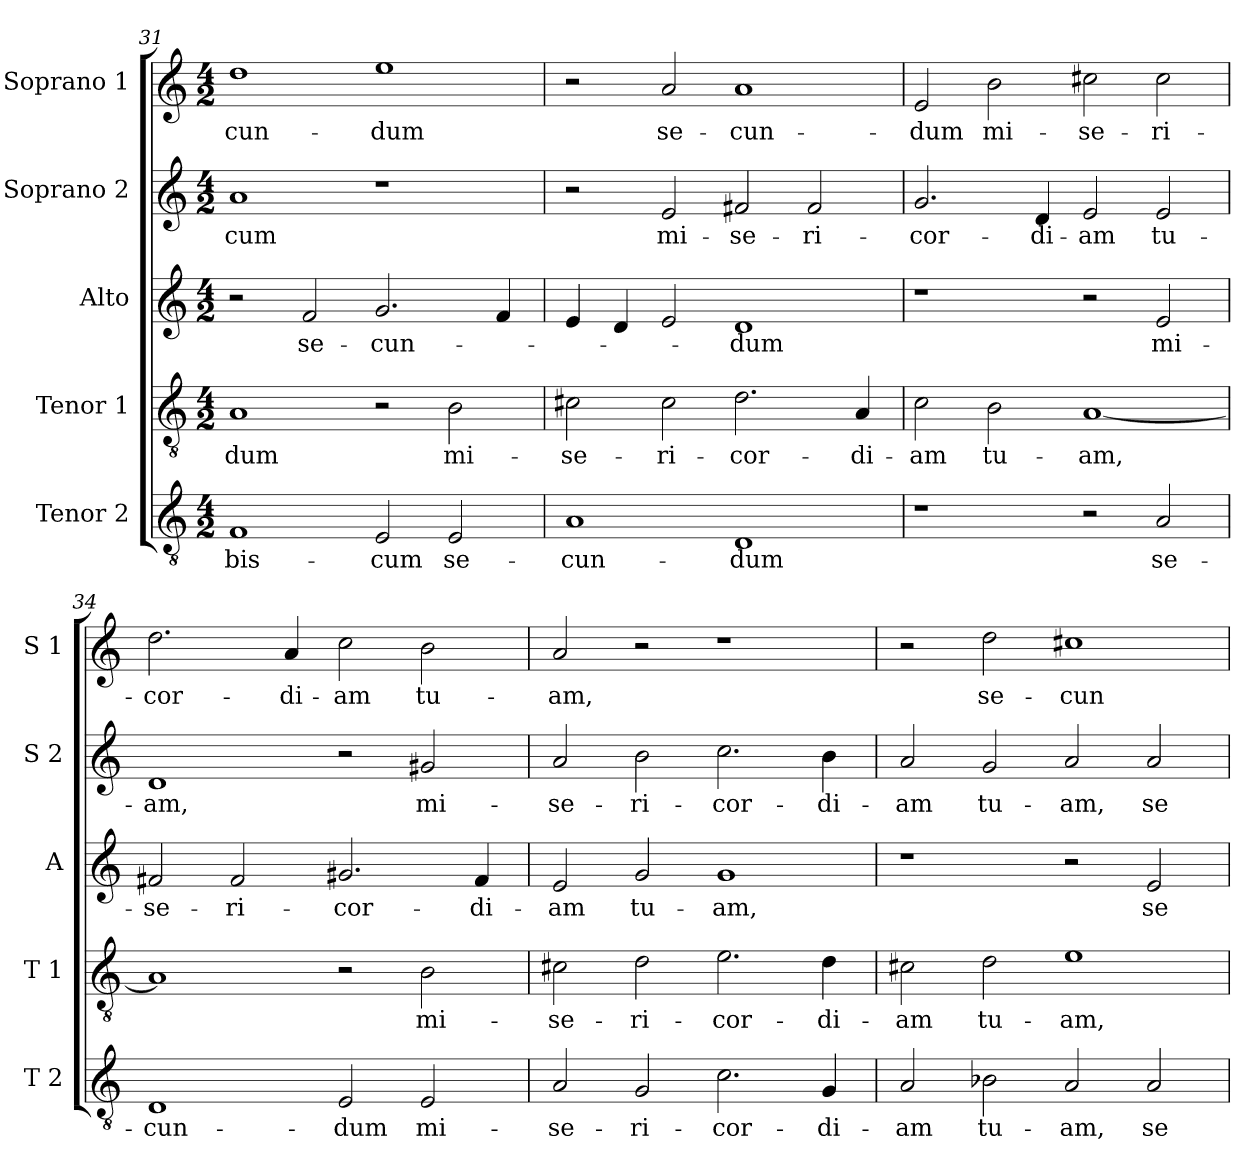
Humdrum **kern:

**kern	**text	**kern	**text	**kern	**text	**kern	**text	**kern	**text
*part5	*part5	*part4	*part4	*part3	*part3	*part2	*part2	*part1	*part1
*staff5	*staff5	*staff4	*staff4	*staff3	*staff3	*staff2	*staff2	*staff1	*staff1
*I"Tenor 2	*	*I"Tenor 1	*	*I"Alto	*	*I"Soprano 2	*	*I"Soprano 1	*
*I'T 2	*	*I'T 1	*	*I'A	*	*I'S 2	*	*I'S 1	*
*clefGv2	*	*clefGv2	*	*clefG2	*	*clefG2	*	*clefG2	*
*k[]	*	*k[]	*	*k[]	*	*k[]	*	*k[]	*
*C:	*	*C:	*	*C:	*	*C:	*	*C:	*
*M4/2	*	*M4/2	*	*M4/2	*	*M4/2	*	*M4/2	*
=31	=31	=31	=31	=31	=31	=31	=31	=31	=31
!	!LO:LY:b	!	!LO:LY:b	!	!	!	!LO:LY:b	!	!LO:LY:b
1F	-bis-	1A	-dum	2r	.	1a	-cum	1dd	-cun-
!	!	!	!	!	!LO:LY:b	!	!	!	!
.	.	.	.	2f/	se-	.	.	.	.
!	!LO:LY:b	!	!	!	!LO:LY:b	!	!	!	!LO:LY:b
2E/	-cum	2r	.	2.g/	-cun-	1r	.	1ee	-dum
!	!LO:LY:b	!	!LO:LY:b	!	!	!	!	!	!
2E/	se-	2B\	mi-	.	.	.	.	.	.
.	.	.	.	4f/	.	.	.	.	.
=32	=32	=32	=32	=32	=32	=32	=32	=32	=32
!	!LO:LY:b	!	!LO:LY:b	!	!	!	!	!	!
1A	-cun-	2c#X\	-se-	4e/	.	2r	.	2r	.
.	.	.	.	4d/	.	.	.	.	.
!	!	!	!LO:LY:b	!	!	!	!LO:LY:b	!	!LO:LY:b
.	.	2c#\	-ri-	2e/	.	2e/	mi-	2a/	se-
!	!LO:LY:b	!	!LO:LY:b	!	!LO:LY:b	!	!LO:LY:b	!	!LO:LY:b
1D	-dum	2.d\	-cor-	1d	-dum	2f#X/	-se-	1a	-cun-
!	!	!	!	!	!	!	!LO:LY:b	!	!
.	.	.	.	.	.	2f#/	-ri-	.	.
!	!	!	!LO:LY:b	!	!	!	!	!	!
.	.	4A/	-di-	.	.	.	.	.	.
!!LO:LB:g=z
=33	=33	=33	=33	=33	=33	=33	=33	=33	=33
!	!	!	!LO:LY:b	!	!	!	!LO:LY:b	!	!LO:LY:b
1r	.	2c\	-am	1r	.	2.g/	-cor-	2e/	-dum
!	!	!	!LO:LY:b	!	!	!	!	!	!LO:LY:b
.	.	2B\	tu-	.	.	.	.	2b\	mi-
!	!	!	!	!	!	!	!LO:LY:b	!	!
.	.	.	.	.	.	4d/	-di-	.	.
!	!	!	!LO:LY:b	!	!	!	!LO:LY:b	!	!LO:LY:b
2r	.	[1A	-am,	2r	.	2e/	-am	2cc#X\	-se-
!	!LO:LY:b	!	!	!	!LO:LY:b	!	!LO:LY:b	!	!LO:LY:b
2A/	se-	.	.	2e/	mi-	2e/	tu-	2cc#\	-ri-
=34	=34	=34	=34	=34	=34	=34	=34	=34	=34
!	!LO:LY:b	!	!	!	!LO:LY:b	!	!LO:LY:b	!	!LO:LY:b
1D	-cun-	1A]	.	2f#X/	-se-	1d	-am,	2.dd\	-cor-
!	!	!	!	!	!LO:LY:b	!	!	!	!
.	.	.	.	2f#/	-ri-	.	.	.	.
!	!	!	!	!	!	!	!	!	!LO:LY:b
.	.	.	.	.	.	.	.	4a/	-di-
!	!LO:LY:b	!	!	!	!LO:LY:b	!	!	!	!LO:LY:b
2E/	-dum	2r	.	2.g#X/	-cor-	2r	.	2cc\	-am
!	!LO:LY:b	!	!LO:LY:b	!	!	!	!LO:LY:b	!	!LO:LY:b
2E/	mi-	2B\	mi-	.	.	2g#X/	mi-	2b\	tu-
!	!	!	!	!	!LO:LY:b	!	!	!	!
.	.	.	.	4f#/	-di-	.	.	.	.
=35	=35	=35	=35	=35	=35	=35	=35	=35	=35
!	!LO:LY:b	!	!LO:LY:b	!	!LO:LY:b	!	!LO:LY:b	!	!LO:LY:b
2A/	-se-	2c#X\	-se-	2e/	-am	2a/	-se-	2a/	-am,
!	!LO:LY:b	!	!LO:LY:b	!	!LO:LY:b	!	!LO:LY:b	!	!
2G/	-ri-	2d\	-ri-	2g/	tu-	2b\	-ri-	2r	.
!	!LO:LY:b	!	!LO:LY:b	!	!LO:LY:b	!	!LO:LY:b	!	!
2.c\	-cor-	2.e\	-cor-	1g	-am,	2.cc\	-cor-	1r	.
!	!LO:LY:b	!	!LO:LY:b	!	!	!	!LO:LY:b	!	!
4G/	-di-	4d\	-di-	.	.	4b\	-di-	.	.
!!LO:PB:g=z
=36	=36	=36	=36	=36	=36	=36	=36	=36	=36
!	!LO:LY:b	!	!LO:LY:b	!	!	!	!LO:LY:b	!	!
2A/	-am	2c#X\	-am	1r	.	2a/	-am	2r	.
!	!LO:LY:b	!	!LO:LY:b	!	!	!	!LO:LY:b	!	!LO:LY:b
2B-X\	tu-	2d\	tu-	.	.	2g/	tu-	2dd\	se-
!	!LO:LY:b	!	!LO:LY:b	!	!	!	!LO:LY:b	!	!LO:LY:b
2A/	-am,	1e	-am,	2r	.	2a/	-am,	1cc#X	-cun-
!	!LO:LY:b	!	!	!	!LO:LY:b	!	!LO:LY:b	!	!
2A/	se-	.	.	2e/	se-	2a/	se-	.	.
=	=	=	=	=	=	=	=	=	=
*-	*-	*-	*-	*-	*-	*-	*-	*-	*-
